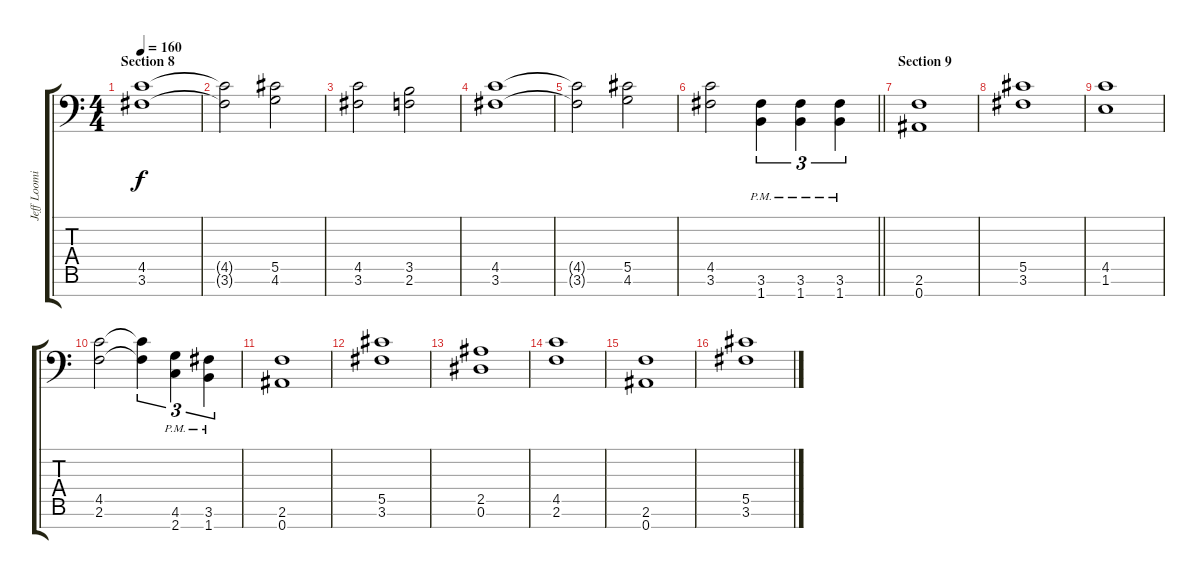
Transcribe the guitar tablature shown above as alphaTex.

\track ("Jeff Loomis - rhythm guitar (right)" "Jeff Loomi") {instrument distortionguitar}
\staff {score tabs}
\tuning (Eb4 Bb3 Gb3 Db3 Ab2 Eb2 Bb1) {hide}
\ts (4 4)
\section ("" "Section 8")
\tempo 160
\clef f4
\ks c
(4.5 3.6).1{dy f} |
(4.5{t} 3.6{t}).2 (5.5 4.6).2 |
(4.5 3.6).2 (3.5 2.6).2 |
(4.5 3.6).1 |
(4.5{t} 3.6{t}).2 (5.5 4.6).2 |
\barLineRight lightlight
(4.5 3.6).2 (3.6{pm} 1.7{pm}).4{tu (3 2)} (3.6{pm} 1.7{pm}).4{tu (3 2)} (3.6{pm} 1.7{pm}).4{tu (3 2)} |
\section ("" "Section 9")
(2.6 0.7).1 |
(5.5 3.6).1 |
(4.5 1.6).1 |
(4.5 2.6).2 (4.5{t} 2.6{t}).4{tu (3 2)} (4.6{pm} 2.7{pm}).4{tu (3 2)} (3.6{pm} 1.7{pm}).4{tu (3 2)} |
(2.6 0.7).1 |
(5.5 3.6).1 |
(2.5 0.6).1 |
(4.5 2.6).1 |
(2.6 0.7).1 |
(5.5 3.6).1
